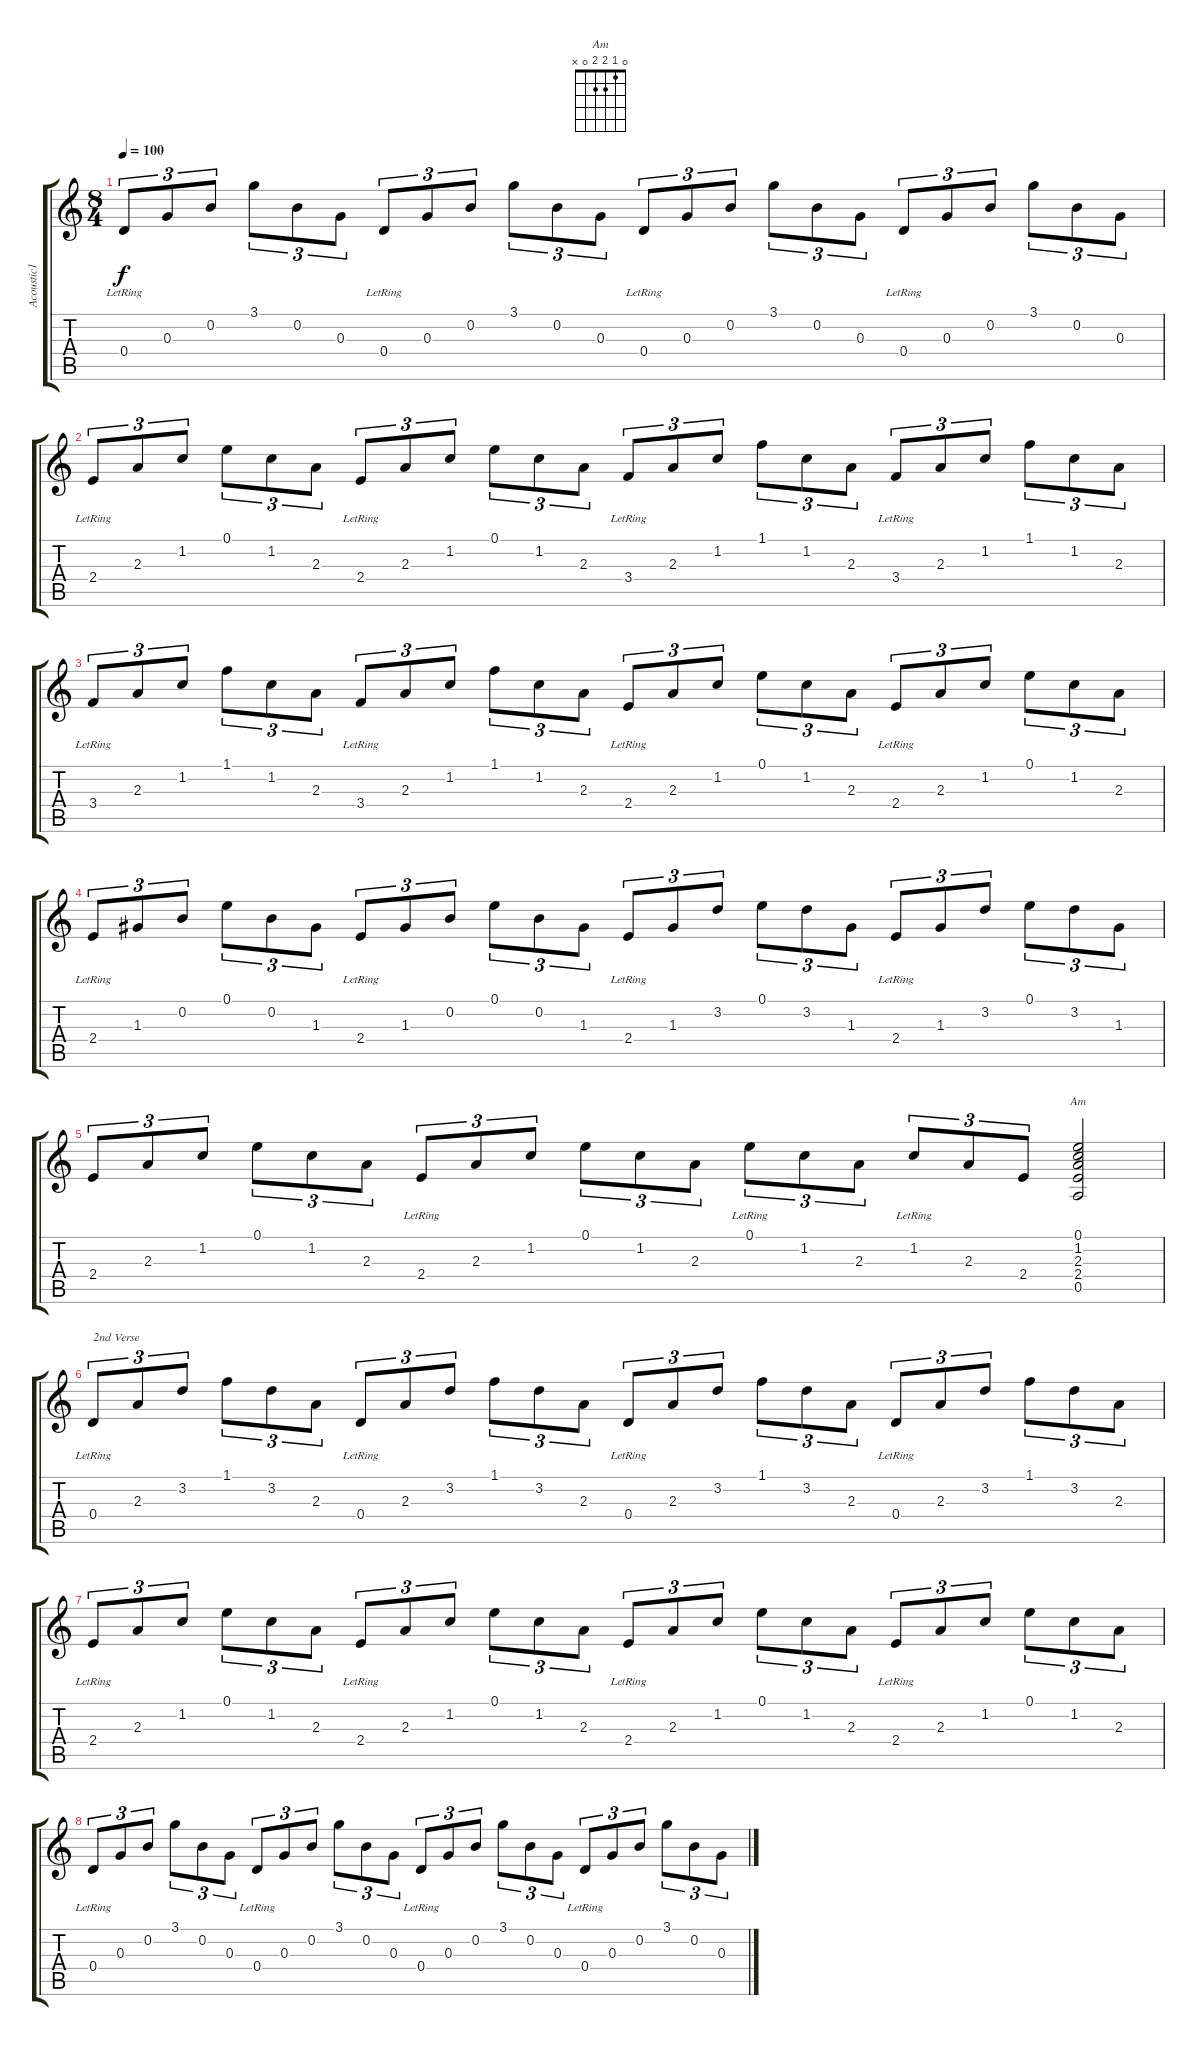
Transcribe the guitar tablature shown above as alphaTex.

\track ("Acoustic1" "Acoustic1") {instrument acousticguitarnylon}
\staff {score tabs}
\tuning (E4 B3 G3 D3 A2 E2) {hide}
\chord ("Am" 0 1 2 2 0 x)
\ts (8 4)
\tempo 100
\clef g2
\ks c
0.4{lr}.8{tu (3 2) dy f} 0.3.8{tu (3 2)} 0.2.8{tu (3 2)} 3.1.8{tu (3 2)} 0.2.8{tu (3 2)} 0.3.8{tu (3 2)} 0.4{lr}.8{tu (3 2)} 0.3.8{tu (3 2)} 0.2.8{tu (3 2)} 3.1.8{tu (3 2)} 0.2.8{tu (3 2)} 0.3.8{tu (3 2)} 0.4{lr}.8{tu (3 2)} 0.3.8{tu (3 2)} 0.2.8{tu (3 2)} 3.1.8{tu (3 2)} 0.2.8{tu (3 2)} 0.3.8{tu (3 2)} 0.4{lr}.8{tu (3 2)} 0.3.8{tu (3 2)} 0.2.8{tu (3 2)} 3.1.8{tu (3 2)} 0.2.8{tu (3 2)} 0.3.8{tu (3 2)} |
2.4{lr}.8{tu (3 2)} 2.3.8{tu (3 2)} 1.2.8{tu (3 2)} 0.1.8{tu (3 2)} 1.2.8{tu (3 2)} 2.3.8{tu (3 2)} 2.4{lr}.8{tu (3 2)} 2.3.8{tu (3 2)} 1.2.8{tu (3 2)} 0.1.8{tu (3 2)} 1.2.8{tu (3 2)} 2.3.8{tu (3 2)} 3.4{lr}.8{tu (3 2)} 2.3.8{tu (3 2)} 1.2.8{tu (3 2)} 1.1.8{tu (3 2)} 1.2.8{tu (3 2)} 2.3.8{tu (3 2)} 3.4{lr}.8{tu (3 2)} 2.3.8{tu (3 2)} 1.2.8{tu (3 2)} 1.1.8{tu (3 2)} 1.2.8{tu (3 2)} 2.3.8{tu (3 2)} |
3.4{lr}.8{tu (3 2)} 2.3.8{tu (3 2)} 1.2.8{tu (3 2)} 1.1.8{tu (3 2)} 1.2.8{tu (3 2)} 2.3.8{tu (3 2)} 3.4{lr}.8{tu (3 2)} 2.3.8{tu (3 2)} 1.2.8{tu (3 2)} 1.1.8{tu (3 2)} 1.2.8{tu (3 2)} 2.3.8{tu (3 2)} 2.4{lr}.8{tu (3 2)} 2.3.8{tu (3 2)} 1.2.8{tu (3 2)} 0.1.8{tu (3 2)} 1.2.8{tu (3 2)} 2.3.8{tu (3 2)} 2.4{lr}.8{tu (3 2)} 2.3.8{tu (3 2)} 1.2.8{tu (3 2)} 0.1.8{tu (3 2)} 1.2.8{tu (3 2)} 2.3.8{tu (3 2)} |
2.4{lr}.8{tu (3 2)} 1.3.8{tu (3 2)} 0.2.8{tu (3 2)} 0.1.8{tu (3 2)} 0.2.8{tu (3 2)} 1.3.8{tu (3 2)} 2.4{lr}.8{tu (3 2)} 1.3.8{tu (3 2)} 0.2.8{tu (3 2)} 0.1.8{tu (3 2)} 0.2.8{tu (3 2)} 1.3.8{tu (3 2)} 2.4{lr}.8{tu (3 2)} 1.3.8{tu (3 2)} 3.2.8{tu (3 2)} 0.1.8{tu (3 2)} 3.2.8{tu (3 2)} 1.3.8{tu (3 2)} 2.4{lr}.8{tu (3 2)} 1.3.8{tu (3 2)} 3.2.8{tu (3 2)} 0.1.8{tu (3 2)} 3.2.8{tu (3 2)} 1.3.8{tu (3 2)} |
2.4.8{tu (3 2)} 2.3.8{tu (3 2)} 1.2.8{tu (3 2)} 0.1.8{tu (3 2)} 1.2.8{tu (3 2)} 2.3.8{tu (3 2)} 2.4{lr}.8{tu (3 2)} 2.3.8{tu (3 2)} 1.2.8{tu (3 2)} 0.1.8{tu (3 2)} 1.2.8{tu (3 2)} 2.3.8{tu (3 2)} 0.1{lr}.8{tu (3 2)} 1.2.8{tu (3 2)} 2.3.8{tu (3 2)} 1.2{lr}.8{tu (3 2)} 2.3.8{tu (3 2)} 2.4.8{tu (3 2)} (0.1 1.2 2.3 2.4 0.5).2{ch "Am"} |
0.4{lr}.8{tu (3 2) txt "2nd Verse"} 2.3.8{tu (3 2)} 3.2.8{tu (3 2)} 1.1.8{tu (3 2)} 3.2.8{tu (3 2)} 2.3.8{tu (3 2)} 0.4{lr}.8{tu (3 2)} 2.3.8{tu (3 2)} 3.2.8{tu (3 2)} 1.1.8{tu (3 2)} 3.2.8{tu (3 2)} 2.3.8{tu (3 2)} 0.4{lr}.8{tu (3 2)} 2.3.8{tu (3 2)} 3.2.8{tu (3 2)} 1.1.8{tu (3 2)} 3.2.8{tu (3 2)} 2.3.8{tu (3 2)} 0.4{lr}.8{tu (3 2)} 2.3.8{tu (3 2)} 3.2.8{tu (3 2)} 1.1.8{tu (3 2)} 3.2.8{tu (3 2)} 2.3.8{tu (3 2)} |
2.4{lr}.8{tu (3 2)} 2.3.8{tu (3 2)} 1.2.8{tu (3 2)} 0.1.8{tu (3 2)} 1.2.8{tu (3 2)} 2.3.8{tu (3 2)} 2.4{lr}.8{tu (3 2)} 2.3.8{tu (3 2)} 1.2.8{tu (3 2)} 0.1.8{tu (3 2)} 1.2.8{tu (3 2)} 2.3.8{tu (3 2)} 2.4{lr}.8{tu (3 2)} 2.3.8{tu (3 2)} 1.2.8{tu (3 2)} 0.1.8{tu (3 2)} 1.2.8{tu (3 2)} 2.3.8{tu (3 2)} 2.4{lr}.8{tu (3 2)} 2.3.8{tu (3 2)} 1.2.8{tu (3 2)} 0.1.8{tu (3 2)} 1.2.8{tu (3 2)} 2.3.8{tu (3 2)} |
0.4{lr}.8{tu (3 2)} 0.3.8{tu (3 2)} 0.2.8{tu (3 2)} 3.1.8{tu (3 2)} 0.2.8{tu (3 2)} 0.3.8{tu (3 2)} 0.4{lr}.8{tu (3 2)} 0.3.8{tu (3 2)} 0.2.8{tu (3 2)} 3.1.8{tu (3 2)} 0.2.8{tu (3 2)} 0.3.8{tu (3 2)} 0.4{lr}.8{tu (3 2)} 0.3.8{tu (3 2)} 0.2.8{tu (3 2)} 3.1.8{tu (3 2)} 0.2.8{tu (3 2)} 0.3.8{tu (3 2)} 0.4{lr}.8{tu (3 2)} 0.3.8{tu (3 2)} 0.2.8{tu (3 2)} 3.1.8{tu (3 2)} 0.2.8{tu (3 2)} 0.3.8{tu (3 2)}
